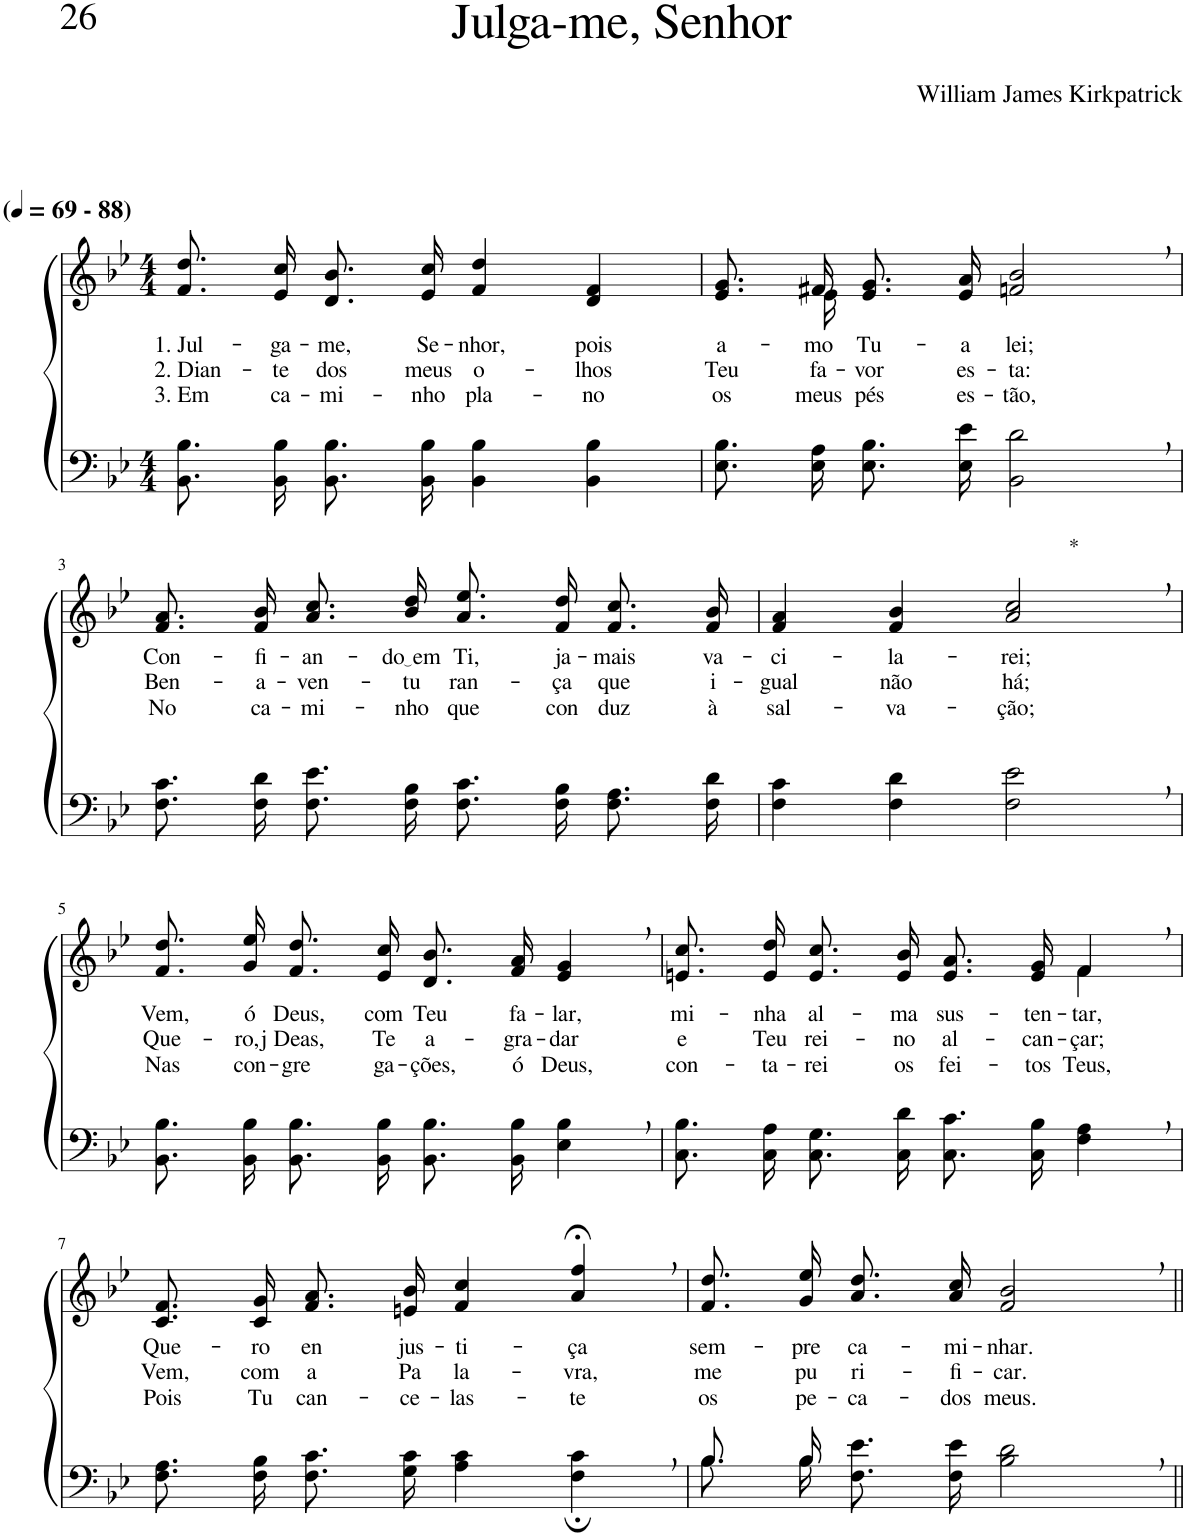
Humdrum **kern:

**kern	**kern	**text	**text	**text
*part2	*part1	*part1	*part1	*part1
*staff2	*staff1	*staff1	*staff1	*staff1
*I"Parte III e IV	*I"Parte I e II	*	*	*
*clefF4	*clefG2	*	*	*
*Trd1c2	*Trd1c2	*	*	*
*k[b-e-]	*k[b-e-]	*	*	*
*M4/4	*M4/4	*	*	*
*MM69	*MM69	*	*	*
=1	=1	=1	=1	=1
!	!LO:TX:a:B:t=(	!	!	!
!	!LO:TX:a:B:t=- 88)	!	!	!
!	!	!LO:LY:b	!LO:LY:b	!LO:LY:b
8.BB-\ 8.B-\L	8.f/ 8.dd/L	1. Jul-	2. Dian-	3. Em
!	!	!LO:LY:b	!LO:LY:b	!LO:LY:b
16BB-\ 16B-\Jk	16e-/ 16cc/Jk	-ga-	-te	ca-
!	!	!LO:LY:b	!LO:LY:b	!LO:LY:b
8.BB-\ 8.B-\L	8.d/ 8.b-/L	-me,	dos	-mi-
!	!	!LO:LY:b	!LO:LY:b	!LO:LY:b
16BB-\ 16B-\Jk	16e-/ 16cc/Jk	Se-	meus	-nho
!	!	!LO:LY:b	!LO:LY:b	!LO:LY:b
4BB-\ 4B-\	4f/ 4dd/	-nhor,	o-	pla-
!	!	!LO:LY:b	!LO:LY:b	!LO:LY:b
4BB-\ 4B-\	4d/ 4f/	pois	-lhos	-no
=2	=2	=2	=2	=2
!	!	!LO:LY:b	!LO:LY:b	!LO:LY:b
*	*^	*	*	*
8.E-\ 8.B-\L	8.e-/ 8.g/L	8.ryy	a-	Teu	os
!	!	!	!LO:LY:b	!LO:LY:b	!LO:LY:b
16E-\ 16A\Jk	16f#X/Jk	16e-\	-mo	fa-	meus
!	!	!	!LO:LY:b	!LO:LY:b	!LO:LY:b
8.E-\ 8.B-\L	8.e-/ 8.g/L	2.ryy	Tu-	-vor	pés
!	!	!	!LO:LY:b	!LO:LY:b	!LO:LY:b
16E-\ 16e-\Jk	16e-/ 16a/Jk	.	-a	es-	es-
!	!	!	!LO:LY:b	!LO:LY:b	!LO:LY:b
2BB-\, 2d\,	2fn/, 2b-/,	.	lei;	-ta:	-tão,
*	*v	*v	*	*	*
!!LO:LB:g=z
=3	=3	=3	=3	=3
!	!	!LO:LY:b	!LO:LY:b	!LO:LY:b
8.F\ 8.c\L	8.f/ 8.a/L	Con-	Ben-	No
!	!	!LO:LY:b	!LO:LY:b	!LO:LY:b
16F\ 16d\Jk	16f/ 16b-/Jk	-fi-	-a-	ca-
!	!	!LO:LY:b	!LO:LY:b	!LO:LY:b
8.F\ 8.e-\L	8.a\ 8.cc\L	-an-	-ven-	-mi-
!	!	!LO:LY:b	!LO:LY:b	!LO:LY:b
16F\ 16B-\Jk	16b-\ 16dd\Jk	do em	-tu	-nho
!	!	!LO:LY:b	!LO:LY:b	!LO:LY:b
8.F\ 8.c\L	8.a\ 8.ee-\L	Ti,	ran-	que
!	!	!LO:LY:b	!LO:LY:b	!LO:LY:b
16F\ 16B-\Jk	16f\ 16dd\Jk	ja-	-ça	con
!	!	!LO:LY:b	!LO:LY:b	!LO:LY:b
8.F\ 8.A\L	8.f/ 8.cc/L	-mais	que	duz
!	!	!LO:LY:b	!LO:LY:b	!LO:LY:b
16F\ 16d\Jk	16f/ 16b-/Jk	va-	i-	à
=4	=4	=4	=4	=4
!	!	!LO:LY:b	!LO:LY:b	!LO:LY:b
4F\ 4c\	4f/ 4a/	-ci-	-gual	sal-
!	!	!LO:LY:b	!LO:LY:b	!LO:LY:b
4F\ 4d\	4f/ 4b-/	-la-	não	-va-
!	!LO:TX:a:t=*	!	!	!
!	!	!LO:LY:b	!LO:LY:b	!LO:LY:b
2F\, 2e-\,	2a/, 2cc/,	-rei;	há;	-ção;
!!LO:LB:g=z
=5	=5	=5	=5	=5
!	!	!LO:LY:b	!LO:LY:b	!LO:LY:b
8.BB-\ 8.B-\L	8.f\ 8.dd\L	Vem,	Que-	Nas
!	!	!LO:LY:b	!LO:LY:b	!LO:LY:b
16BB-\ 16B-\Jk	16g\ 16ee-\Jk	ó	-ro,j	con-
!	!	!LO:LY:b	!LO:LY:b	!LO:LY:b
8.BB-\ 8.B-\L	8.f/ 8.dd/L	Deus,	Deas,	-gre
!	!	!LO:LY:b	!LO:LY:b	!LO:LY:b
16BB-\ 16B-\Jk	16e-/ 16cc/Jk	com	Te	ga-
!	!	!LO:LY:b	!LO:LY:b	!LO:LY:b
8.BB-\ 8.B-\L	8.d/ 8.b-/L	Teu	a-	-ções,
!	!	!LO:LY:b	!LO:LY:b	!LO:LY:b
16BB-\ 16B-\Jk	16f/ 16a/Jk	fa-	-gra-	ó
!	!	!LO:LY:b	!LO:LY:b	!LO:LY:b
4E-\, 4B-\,	4e-/, 4g/,	-lar,	-dar	Deus,
=6	=6	=6	=6	=6
!	!	!LO:LY:b	!LO:LY:b	!LO:LY:b
*	*^	*	*	*
8.C\ 8.B-\L	8.en/ 8.cc/L	2.ryy	mi-	e	con-
!	!	!	!LO:LY:b	!LO:LY:b	!LO:LY:b
16C\ 16A\Jk	16e/ 16dd/Jk	.	-nha	Teu	-ta-
!	!	!	!LO:LY:b	!LO:LY:b	!LO:LY:b
8.C\ 8.G\L	8.e/ 8.cc/L	.	al-	rei-	-rei
!	!	!	!LO:LY:b	!LO:LY:b	!LO:LY:b
16C\ 16d\Jk	16e/ 16b-/Jk	.	-ma	-no	os
!	!	!	!LO:LY:b	!LO:LY:b	!LO:LY:b
8.C\ 8.c\L	8.e/ 8.a/L	.	sus-	al-	fei-
!	!	!	!LO:LY:b	!LO:LY:b	!LO:LY:b
16C\ 16B-\Jk	16e/ 16g/Jk	.	-ten-	-can-	-tos
!	!	!	!LO:LY:b	!LO:LY:b	!
!	!	!	!	!	!LO:LY:b
4F\, 4A\,	4f,/	4f\	.	.	Teus,
*	*v	*v	*	*	*
!!LO:LB:g=z
=7	=7	=7	=7	=7
*k[b-e-]	*k[b-e-]	*	*	*
*	*^	*	*	*
!	!	!	!LO:LY:b	!LO:LY:b	!LO:LY:b
*	*v	*v	*	*	*
8.F\ 8.A\L	8.c/ 8.f/L	Que-	-Vem,	Pois
!	!	!LO:LY:b	!LO:LY:b	!LO:LY:b
16F\ 16B-\Jk	16c/ 16g/Jk	-ro	com	Tu
!	!	!LO:LY:b	!LO:LY:b	!LO:LY:b
8.F\ 8.c\L	8.f/ 8.a/L	en	a	can-
!	!	!LO:LY:b	!LO:LY:b	!LO:LY:b
16G\ 16c\Jk	16en/ 16b-/Jk	jus-	Pa	-ce-
!	!	!LO:LY:b	!LO:LY:b	!LO:LY:b
4A\ 4c\	4f/ 4cc/	-ti-	la-	-las-
!	!	!LO:LY:b	!LO:LY:b	!LO:LY:b
4F\;, 4c\;,	4a/;<, 4ff/;<,	-ça	-vra,	-te
=8	=8	=8	=8	=8
*^	*	*	*	*
!	!	!	!LO:LY:b	!LO:LY:b	!LO:LY:b
8.B-/L	8.B-\L	8.f\ 8.dd\L	sem-	me	os
!	!	!	!LO:LY:b	!LO:LY:b	!LO:LY:b
16B-/Jk	16B-\Jk	16g\ 16ee-\Jk	-pre	pu	pe-
!	!	!	!LO:LY:b	!LO:LY:b	!LO:LY:b
8.F\ 8.e-\L	2.ryy	8.a\ 8.dd\L	ca-	ri-	-ca-
!	!	!	!LO:LY:b	!LO:LY:b	!LO:LY:b
16F\ 16e-\Jk	.	16a\ 16cc\Jk	-mi-	-fi-	-dos
!	!	!	!LO:LY:b	!LO:LY:b	!LO:LY:b
2B-\, 2d\,	.	2f/, 2b-/,	-nhar.	-car.	meus.
*v	*v	*	*	*	*
=||	=||	=||	=||	=||
*-	*-	*-	*-	*-
